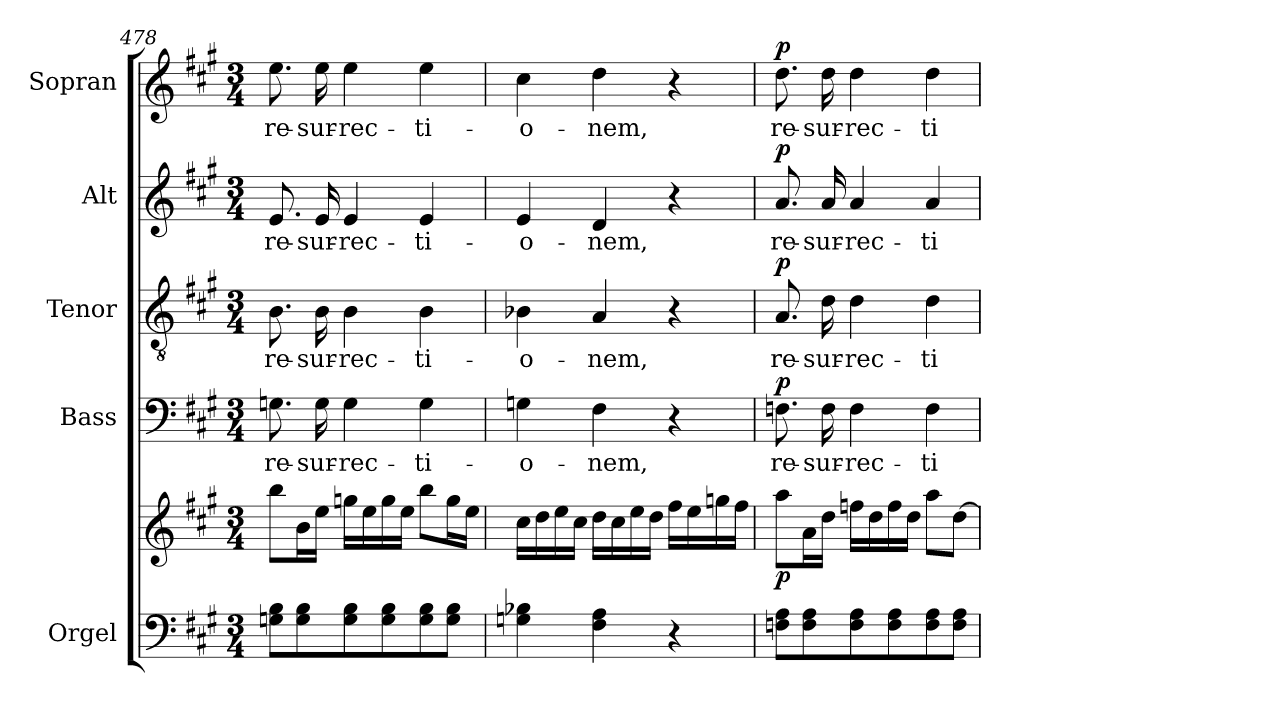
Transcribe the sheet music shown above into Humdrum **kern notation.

**kern	**kern	**dynam	**kern	**text	**dynam	**kern	**text	**dynam	**kern	**text	**dynam	**kern	**text	**dynam
*part5	*part5	*part5	*part4	*part4	*part4	*part3	*part3	*part3	*part2	*part2	*part2	*part1	*part1	*part1
*staff6	*staff5	*staff5/6	*staff4	*staff4	*staff4	*staff3	*staff3	*staff3	*staff2	*staff2	*staff2	*staff1	*staff1	*staff1
*I"Orgel	*	*	*I"Bass	*	*	*I"Tenor	*	*	*I"Alt	*	*	*I"Sopran	*	*
*I'Org.	*	*	*I'B.	*	*	*I'T.	*	*	*I'A.	*	*	*I'S.	*	*
*clefF4	*clefG2	*	*clefF4	*	*	*clefGv2	*	*	*clefG2	*	*	*clefG2	*	*
*k[f#c#g#]	*k[f#c#g#]	*	*k[f#c#g#]	*	*	*k[f#c#g#]	*	*	*k[f#c#g#]	*	*	*k[f#c#g#]	*	*
*A:	*A:	*	*A:	*	*	*A:	*	*	*A:	*	*	*A:	*	*
*M3/4	*M3/4	*	*M3/4	*	*	*M3/4	*	*	*M3/4	*	*	*M3/4	*	*
=478	=478	=478	=478	=478	=478	=478	=478	=478	=478	=478	=478	=478	=478	=478
!	!	!	!	!LO:LY:b	!	!	!LO:LY:b	!	!	!LO:LY:b	!	!	!LO:LY:b	!
8Gn\ 8B\L	8bb\L	.	8.Gn\	re-	.	8.B\	re-	.	8.e/	re-	.	8.ee\	re-	.
8G\ 8B\	16b\L	.	.	.	.	.	.	.	.	.	.	.	.	.
!	!	!	!	!LO:LY:b	!	!	!LO:LY:b	!	!	!LO:LY:b	!	!	!LO:LY:b	!
.	16ee\JJ	.	16G\	-sur-	.	16B\	-sur-	.	16e/	-sur-	.	16ee\	-sur-	.
!	!	!	!	!LO:LY:b	!	!	!LO:LY:b	!	!	!LO:LY:b	!	!	!LO:LY:b	!
8G\ 8B\	16ggn\LL	.	4G\	-rec-	.	4B\	-rec-	.	4e/	-rec-	.	4ee\	-rec-	.
.	16ee\	.	.	.	.	.	.	.	.	.	.	.	.	.
8G\ 8B\	16gg\	.	.	.	.	.	.	.	.	.	.	.	.	.
.	16ee\JJ	.	.	.	.	.	.	.	.	.	.	.	.	.
!	!	!	!	!LO:LY:b	!	!	!LO:LY:b	!	!	!LO:LY:b	!	!	!LO:LY:b	!
8G\ 8B\	8bb\L	.	4G\	-ti-	.	4B\	-ti-	.	4e/	-ti-	.	4ee\	-ti-	.
8G\ 8B\J	16gg\L	.	.	.	.	.	.	.	.	.	.	.	.	.
.	16ee\JJ	.	.	.	.	.	.	.	.	.	.	.	.	.
!!LO:LB:g=z
=479	=479	=479	=479	=479	=479	=479	=479	=479	=479	=479	=479	=479	=479	=479
!	!	!	!	!LO:LY:b	!	!	!LO:LY:b	!	!	!LO:LY:b	!	!	!LO:LY:b	!
4Gn\ 4B-X\	16cc#\LL	.	4Gn\	-o-	.	4B-X\	-o-	.	4e/	-o-	.	4cc#\	-o-	.
.	16dd\	.	.	.	.	.	.	.	.	.	.	.	.	.
.	16ee\	.	.	.	.	.	.	.	.	.	.	.	.	.
.	16cc#\JJ	.	.	.	.	.	.	.	.	.	.	.	.	.
!	!	!	!	!LO:LY:b	!	!	!LO:LY:b	!	!	!LO:LY:b	!	!	!LO:LY:b	!
4F#\ 4A\	16dd\LL	.	4F#\	-nem,	.	4A/	-nem,	.	4d/	-nem,	.	4dd\	-nem,	.
.	16cc#\	.	.	.	.	.	.	.	.	.	.	.	.	.
.	16ee\	.	.	.	.	.	.	.	.	.	.	.	.	.
.	16dd\JJ	.	.	.	.	.	.	.	.	.	.	.	.	.
4r	16ff#\LL	.	4r	.	.	4r	.	.	4r	.	.	4r	.	.
.	16ee\	.	.	.	.	.	.	.	.	.	.	.	.	.
.	16ggn\	.	.	.	.	.	.	.	.	.	.	.	.	.
.	16ff#\JJ	.	.	.	.	.	.	.	.	.	.	.	.	.
=480	=480	=480	=480	=480	=480	=480	=480	=480	=480	=480	=480	=480	=480	=480
!	!	!LO:DY:b	!	!LO:LY:b	!LO:DY:a	!	!LO:LY:b	!LO:DY:a	!	!LO:LY:b	!LO:DY:a	!	!LO:LY:b	!LO:DY:a
8Fn\ 8A\L	8aa\L	p	8.Fn\	re-	p	8.A/	re-	p	8.a/	re-	p	8.dd\	re-	p
8F\ 8A\	16a\L	.	.	.	.	.	.	.	.	.	.	.	.	.
!	!	!	!	!LO:LY:b	!	!	!LO:LY:b	!	!	!LO:LY:b	!	!	!LO:LY:b	!
.	16dd\JJ	.	16F\	-sur-	.	16d\	-sur-	.	16a/	-sur-	.	16dd\	-sur-	.
!	!	!	!	!LO:LY:b	!	!	!LO:LY:b	!	!	!LO:LY:b	!	!	!LO:LY:b	!
8F\ 8A\	16ffn\LL	.	4F\	-rec-	.	4d\	-rec-	.	4a/	-rec-	.	4dd\	-rec-	.
.	16dd\	.	.	.	.	.	.	.	.	.	.	.	.	.
8F\ 8A\	16ff\	.	.	.	.	.	.	.	.	.	.	.	.	.
.	16dd\JJ	.	.	.	.	.	.	.	.	.	.	.	.	.
!	!	!	!	!LO:LY:b	!	!	!LO:LY:b	!	!	!LO:LY:b	!	!	!LO:LY:b	!
8F\ 8A\	8aa\L	.	4F\	-ti-	.	4d\	-ti-	.	4a/	-ti-	.	4dd\	-ti-	.
8F\ 8A\J	[8dd\J	.	.	.	.	.	.	.	.	.	.	.	.	.
=	=	=	=	=	=	=	=	=	=	=	=	=	=	=
*-	*-	*-	*-	*-	*-	*-	*-	*-	*-	*-	*-	*-	*-	*-
